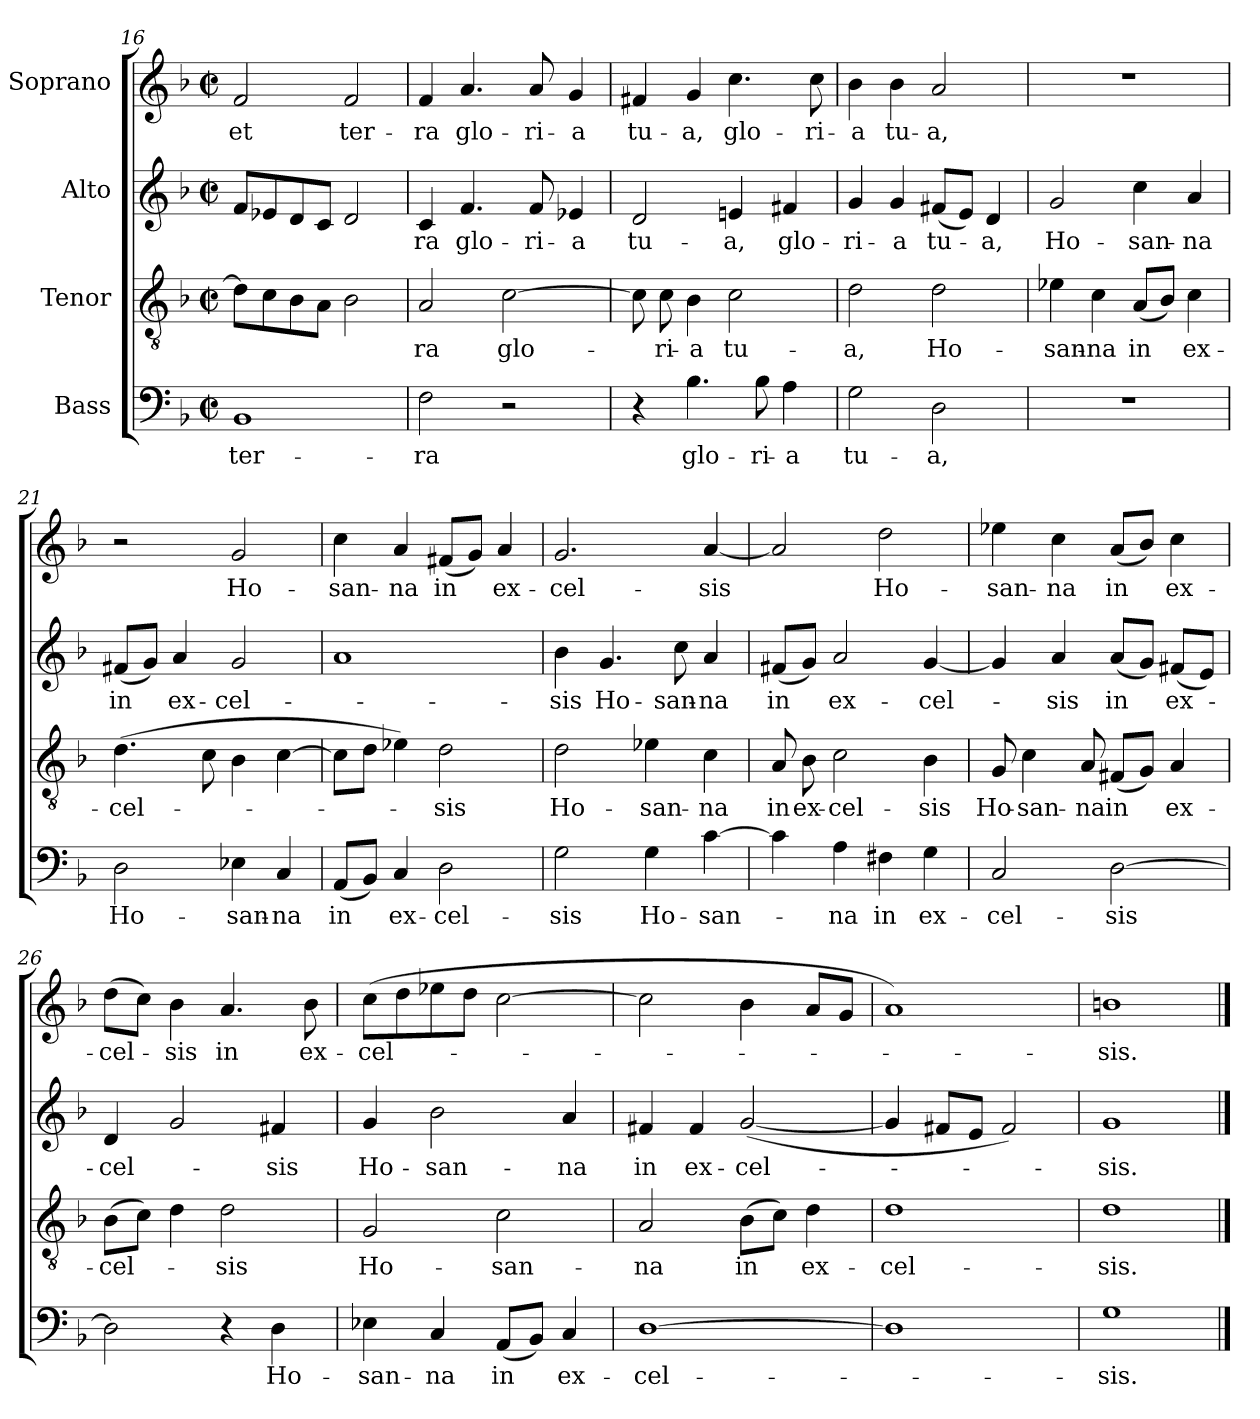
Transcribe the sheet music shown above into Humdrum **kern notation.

**kern	**text	**kern	**text	**kern	**text	**kern	**text
*part4	*part4	*part3	*part3	*part2	*part2	*part1	*part1
*staff4	*staff4	*staff3	*staff3	*staff2	*staff2	*staff1	*staff1
*I"Bass	*	*I"Tenor	*	*I"Alto	*	*I"Soprano	*
!!LO:PB:g=z
*clefF4	*	*clefGv2	*	*clefG2	*	*clefG2	*
*k[b-]	*	*k[b-]	*	*k[b-]	*	*k[b-]	*
*F:	*	*F:	*	*F:	*	*F:	*
*M2/2	*	*M2/2	*	*M2/2	*	*M2/2	*
*met(c|)	*	*met(c|)	*	*met(c|)	*	*met(c|)	*
=16	=16	=16	=16	=16	=16	=16	=16
1BB-	ter-	8d\L]	.	8f/L	.	2f/	et
.	.	8c\	.	8e-X/	.	.	.
.	.	8B-\	.	8d/	.	.	.
.	.	8A\J	.	8c/J	.	.	.
.	.	2B-\	.	2d/	.	2f/	ter-
=17	=17	=17	=17	=17	=17	=17	=17
2F\	-ra	2A/	-ra	4c/	-ra	4f/	-ra
.	.	.	.	4.f/	glo-	4.a/	glo-
2r	.	[2c\	glo-	.	.	.	.
.	.	.	.	8f/	-ri-	8a/	-ri-
.	.	.	.	4e-X/	-a	4g/	-a
=18	=18	=18	=18	=18	=18	=18	=18
4r	.	8c\]	.	2d/	tu-	4f#X/	tu-
.	.	8c\	-ri-	.	.	.	.
4.B-\	glo-	4B-\	-a	.	.	4g/	-a,
.	.	2c\	tu-	4en/	-a,	4.cc\	glo-
8B-\	-ri-	.	.	.	.	.	.
4A\	-a	.	.	4f#X/	glo-	.	.
.	.	.	.	.	.	8cc\	-ri-
=19	=19	=19	=19	=19	=19	=19	=19
2G\	tu-	2d\	-a,	4g/	-ri-	4b-\	-a
.	.	.	.	4g/	-a	4b-\	tu-
2D\	-a,	2d\	Ho-	(8f#X/L	tu-	2a/	-a,
.	.	.	.	8e/J)	.	.	.
.	.	.	.	4d/	-a,	.	.
=20	=20	=20	=20	=20	=20	=20	=20
1r	.	4e-X\	-san-	2g/	Ho-	1r	.
.	.	4c\	-na	.	.	.	.
.	.	(8A/L	in	4cc\	-san-	.	.
.	.	8B-/J)	.	.	.	.	.
.	.	4c\	ex-	4a/	-na	.	.
!!LO:LB:g=z
=21	=21	=21	=21	=21	=21	=21	=21
2D\	Ho-	(4.d\	-cel-	(8f#X/L	in	2r	.
.	.	.	.	8g/J)	.	.	.
.	.	.	.	4a/	ex-	.	.
.	.	8c\	.	.	.	.	.
4E-X\	-san-	4B-\	.	2g/	-cel-	2g/	Ho-
4C/	-na	[4c\	.	.	.	.	.
=22	=22	=22	=22	=22	=22	=22	=22
(8AA/L	in	8c\L]	.	1a	.	4cc\	-san-
8BB-/J)	.	8d\J	.	.	.	.	.
4C/	ex-	4e-X\)	.	.	.	4a/	-na
2D\	-cel-	2d\	-sis	.	.	(8f#X/L	in
.	.	.	.	.	.	8g/J)	.
.	.	.	.	.	.	4a/	ex-
=23	=23	=23	=23	=23	=23	=23	=23
2G\	-sis	2d\	Ho-	4b-\	-sis	2.g/	-cel-
.	.	.	.	4.g/	Ho-	.	.
4G\	Ho-	4e-X\	-san-	.	.	.	.
.	.	.	.	8cc\	-san-	.	.
[4c\	-san-	4c\	-na	4a/	-na	[4a/	-sis
=24	=24	=24	=24	=24	=24	=24	=24
4c\]	.	8A/	in	(8f#X/L	in	2a/]	.
.	.	8B-\	ex-	8g/J)	.	.	.
4A\	-na	2c\	-cel-	2a/	ex-	.	.
4F#X\	in	.	.	.	.	2dd\	Ho-
4G\	ex-	4B-\	-sis	[4g/	-cel-	.	.
=25	=25	=25	=25	=25	=25	=25	=25
2C/	-cel-	8G/	Ho-	4g/]	.	4ee-X\	-san-
.	.	4c\	-san-	.	.	.	.
.	.	.	.	4a/	-sis	4cc\	-na
.	.	8A/	-na	.	.	.	.
[2D\	-sis	(8F#X/L	in	(8a/L	in	(8a/L	in
.	.	8G/J)	.	8g/J)	.	8b-/J)	.
.	.	4A/	ex-	(8f#X/L	ex-	4cc\	ex-
.	.	.	.	8e/J)	.	.	.
!!LO:LB:g=z
=26	=26	=26	=26	=26	=26	=26	=26
2D\]	.	(8B-\L	-cel-	4d/	-cel-	(8dd\L	-cel-
.	.	8c\J)	.	.	.	8cc\J)	.
.	.	4d\	.	2g/	.	4b-\	-sis
4r	.	2d\	-sis	.	.	4.a/	in
4D\	Ho-	.	.	4f#X/	-sis	.	.
.	.	.	.	.	.	8b-\	ex-
=27	=27	=27	=27	=27	=27	=27	=27
4E-X\	-san-	2G/	Ho-	4g/	Ho-	(8cc\L	-cel-
.	.	.	.	.	.	8dd\	.
4C/	-na	.	.	2b-\	-san-	8ee-X\	.
.	.	.	.	.	.	8dd\J	.
(8AA/L	in	2c\	-san-	.	.	[2cc\	.
8BB-/J)	.	.	.	.	.	.	.
4C/	ex-	.	.	4a/	-na	.	.
=28	=28	=28	=28	=28	=28	=28	=28
[1D	-cel-	2A/	-na	4f#X/	in	2cc\]	.
.	.	.	.	4f#/	ex-	.	.
.	.	(8B-\L	in	([2g/	-cel-	4b-\	.
.	.	8c\J)	.	.	.	.	.
.	.	4d\	ex-	.	.	8a/L	.
.	.	.	.	.	.	8g/J	.
=29	=29	=29	=29	=29	=29	=29	=29
1D]	.	1d	-cel-	4g/]	.	1a)	.
.	.	.	.	8f#X/L	.	.	.
.	.	.	.	8e/J	.	.	.
.	.	.	.	2f#/)	.	.	.
=30	=30	=30	=30	=30	=30	=30	=30
1G	-sis.	1d	-sis.	1g	-sis.	1bn	-sis.
==	==	==	==	==	==	==	==
*-	*-	*-	*-	*-	*-	*-	*-
